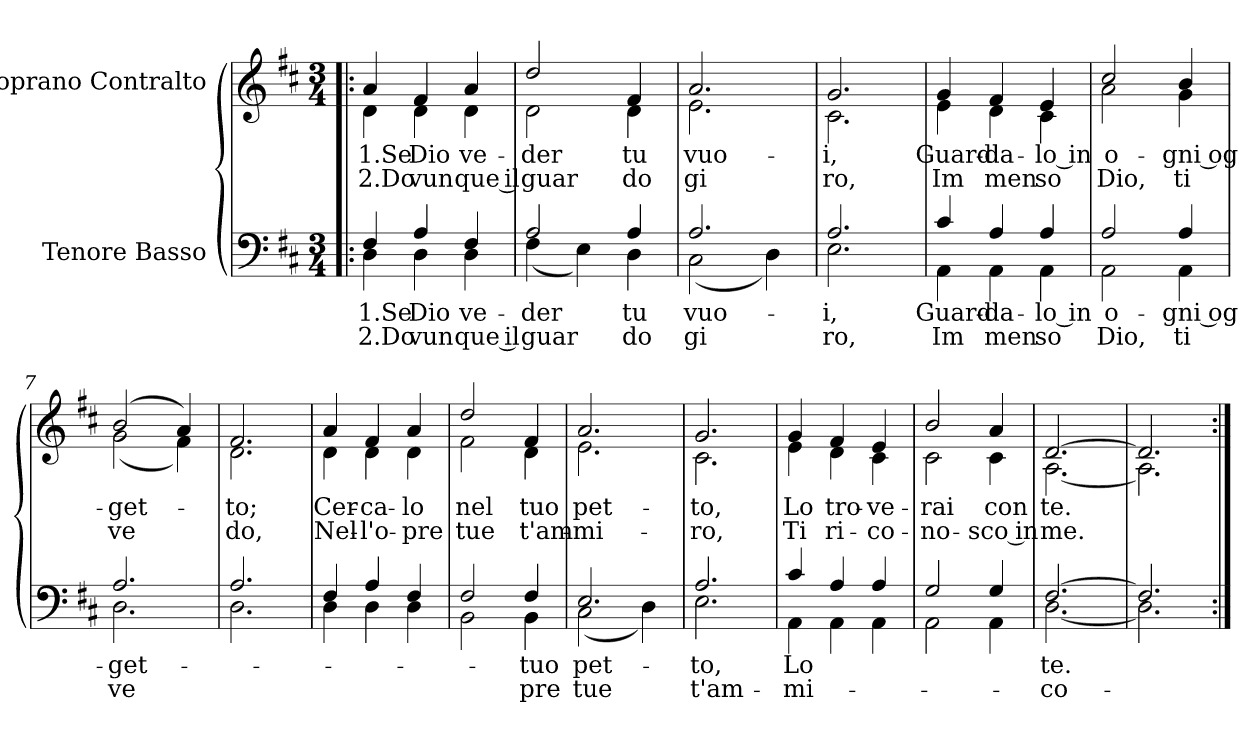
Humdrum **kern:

**kern	**text	**text	**kern	**text	**text
*part2	*part2	*part2	*part1	*part1	*part1
*staff2	*staff2	*staff2	*staff1	*staff1	*staff1
*I"Tenore Basso	*	*	*I"Soprano Contralto	*	*
*clefF4	*	*	*clefG2	*	*
*k[f#c#]	*	*	*k[f#c#]	*	*
*D:	*	*	*D:	*	*
*M3/4	*	*	*M3/4	*	*
=1!|:	=1!|:	=1!|:	=1!|:	=1!|:	=1!|:
!	!LO:LY:a:rj	!LO:LY:a:rj	!	!LO:LY:b:rj	!LO:LY:b:rj
*^	*	*	*^	*	*
4F#/	4D\	1.Se	2.Do	4a/	4d\	1.Se	2.Do
!	!	!LO:LY:a	!LO:LY:a	!	!	!LO:LY:b	!LO:LY:b
4A/	4D\	Dio	vun	4f#/	4d\	Dio	vun
!	!	!LO:LY:a	!LO:LY:a	!	!	!LO:LY:b	!LO:LY:b
4F#/	4D\	ve-	que il	4a/	4d\	ve-	que il
=2	=2	=2	=2	=2	=2	=2	=2
!	!	!LO:LY:a	!LO:LY:a	!	!	!LO:LY:b	!LO:LY:b
2A/	(<4F#\	-der	guar	2dd/	2d\	-der	guar
.	4E\)	.	.	.	.	.	.
!	!	!LO:LY:a	!LO:LY:a	!	!	!LO:LY:b	!LO:LY:b
4A/	4D\	tu	do	4f#/	4d\	tu	do
=3	=3	=3	=3	=3	=3	=3	=3
!	!	!LO:LY:a	!LO:LY:a	!	!	!LO:LY:b	!LO:LY:b
2.A/	(<2C#\	vuo-	gi	2.a/	2.e\	vuo-	gi
.	4D\)	.	.	.	.	.	.
=4	=4	=4	=4	=4	=4	=4	=4
!	!	!LO:LY:a	!LO:LY:a	!	!	!LO:LY:b	!LO:LY:b
2.A/	2.E\	-i,	ro,	2.g/	2.c#\	-i,	ro,
=5	=5	=5	=5	=5	=5	=5	=5
!	!	!LO:LY:a	!LO:LY:a	!	!	!LO:LY:b	!LO:LY:b
4c#/	4AA\	Guard-	Im	4g/	4e\	Guard-	Im
!	!	!LO:LY:a	!LO:LY:a	!	!	!LO:LY:b	!LO:LY:b
4A/	4AA\	-da-	men	4f#/	4d\	-da-	men
!	!	!LO:LY:a:rj	!LO:LY:a:rj	!	!	!LO:LY:b:rj	!LO:LY:b:rj
4A/	4AA\	-lo in	so	4e/	4c#\	-lo in	so
=6	=6	=6	=6	=6	=6	=6	=6
!	!	!LO:LY:a	!LO:LY:a	!	!	!LO:LY:b	!LO:LY:b
2A/	2AA\	o-	Dio,	2cc#/	2a\	o-	Dio,
!	!	!LO:LY:a:rj	!LO:LY:a:rj	!	!	!LO:LY:b:rj	!LO:LY:b:rj
4A/	4AA\	-gni og-	ti	4b/	4g\	-gni og-	ti
=7	=7	=7	=7	=7	=7	=7	=7
!	!	!LO:LY:a	!LO:LY:a	!	!	!LO:LY:b	!LO:LY:b
2.A/	2.D\	-get-	ve	(2b/	(<2g\	-get-	ve
.	.	.	.	4a/)	4f#\)	.	.
!!LO:LB:g=z	!!
=8	=8	=8	=8	=8	=8	=8	=8
!	!	!	!	!	!	!LO:LY:b	!LO:LY:b
2.A/	2.D\	.	.	2.f#/	2.d\	-to;	do,
=9	=9	=9	=9	=9	=9	=9	=9
!	!	!	!	!	!	!LO:LY:b	!LO:LY:b
4F#/	4D\	.	.	4a/	4d\	Cer-	Nel-
!	!	!	!	!	!	!LO:LY:b	!LO:LY:b
4A/	4D\	.	.	4f#/	4d\	-ca-	-l'o-
!	!	!	!	!	!	!LO:LY:b	!LO:LY:b
4F#/	4D\	.	.	4a/	4d\	-lo	-pre
=10	=10	=10	=10	=10	=10	=10	=10
!	!	!	!	!	!	!LO:LY:b	!LO:LY:b
2F#/	2BB\	.	.	2dd/	2f#\	nel	tue
!	!	!LO:LY:a	!LO:LY:a	!	!	!LO:LY:b	!LO:LY:b
4F#/	4BB\	-tuo	pre	4f#/	4d\	tuo	t'am-
=11	=11	=11	=11	=11	=11	=11	=11
!	!	!LO:LY:a	!LO:LY:a	!	!	!LO:LY:b	!LO:LY:b
2.E/	(<2C#\	pet-	tue	2.a/	2.e\	pet-	-mi-
.	4D\)	.	.	.	.	.	.
=12	=12	=12	=12	=12	=12	=12	=12
!	!	!LO:LY:a	!LO:LY:a	!	!	!LO:LY:b	!LO:LY:b
2.A/	2.E\	-to,	t'am-	2.g/	2.c#\	-to,	-ro,
=13	=13	=13	=13	=13	=13	=13	=13
!	!	!LO:LY:a	!LO:LY:a	!	!	!LO:LY:b	!LO:LY:b
4c#/	4AA\	Lo	-mi-	4g/	4e\	Lo	Ti
!	!	!	!	!	!	!LO:LY:b	!LO:LY:b
4A/	4AA\	.	.	4f#/	4d\	tro-	ri-
!	!	!	!	!	!	!LO:LY:b	!LO:LY:b
4A/	4AA\	.	.	4e/	4c#\	-ve-	-co-
=14	=14	=14	=14	=14	=14	=14	=14
!	!	!	!	!	!	!LO:LY:b	!LO:LY:b
2G/	2AA\	.	.	2b/	2c#\	-rai	-no-
!	!	!	!	!	!	!LO:LY:b	!LO:LY:b
4G/	4AA\	.	.	4a/	4c#\	con	-sco in
=15	=15	=15	=15	=15	=15	=15	=15
!	!	!LO:LY:a	!LO:LY:a	!	!	!LO:LY:b	!LO:LY:b
[>2.F#/	[<2.D\	te.	-co-	[>2.d/	[<2.A\	te.	me.
=16	=16	=16	=16	=16	=16	=16	=16
2.F#/]	2.D\]	.	.	2.d/]	2.A\]	.	.
*v	*v	*	*	*	*	*	*
*	*	*	*v	*v	*	*
=:|!	=:|!	=:|!	=:|!	=:|!	=:|!
*-	*-	*-	*-	*-	*-
